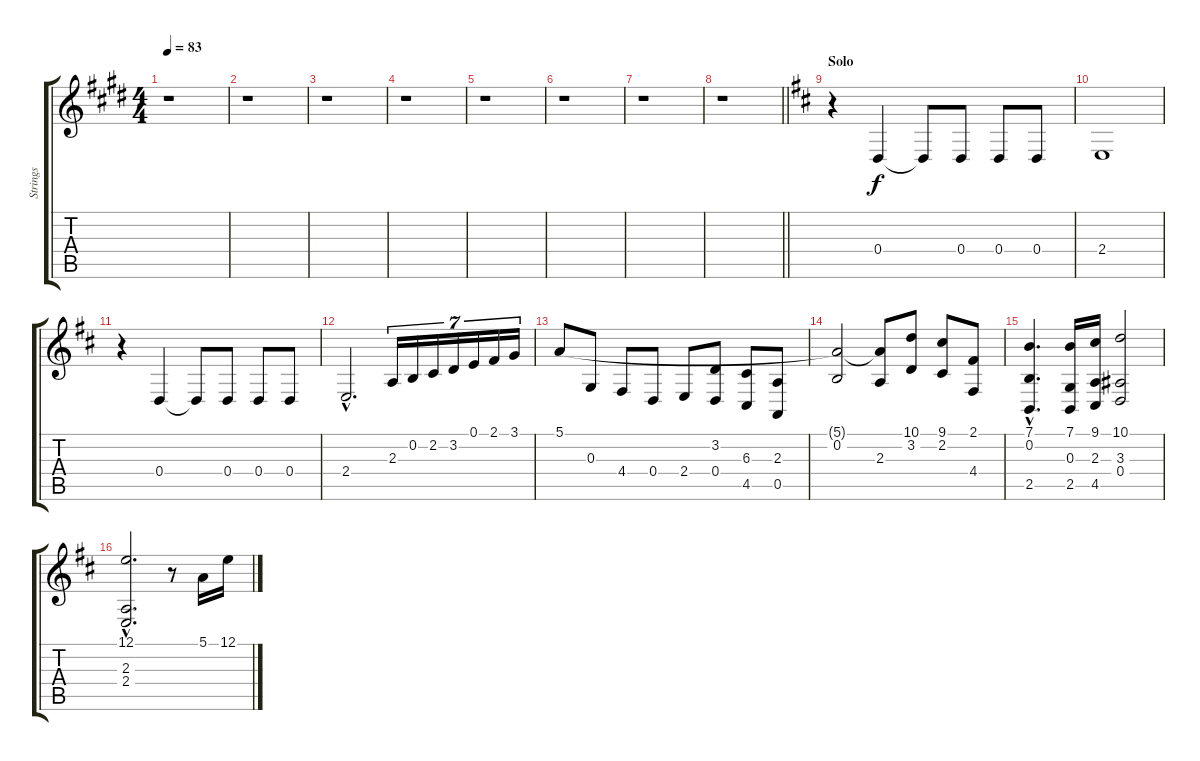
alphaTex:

\track ("Strings" "Strings") {instrument stringensemble1}
\staff {score tabs}
\tuning (E4 B3 G3 D3 A2 E2) {hide}
\ts (4 4)
\tempo 83
\clef g2
\ks e
r.1{dy f} |
r.1 |
r.1 |
r.1 |
r.1 |
r.1 |
r.1 |
\barLineRight lightlight
r.1 |
\section ("" "Solo")
\ks d
r.4 0.4.4 0.4{t}.8 0.4.8 0.4.8 0.4.8 |
2.4.1 |
r.4 0.4.4 0.4{t}.8 0.4.8 0.4.8 0.4.8 |
2.4{hac}.2{d} 2.3.16{tu (7 4)} 0.2.16{tu (7 4)} 2.2.16{tu (7 4)} 3.2.16{tu (7 4)} 0.1.16{tu (7 4)} 2.1.16{tu (7 4)} 3.1.16{tu (7 4)} |
5.1.8 0.3.8 4.4.8 0.4.8 2.4.8 (3.2 0.4).8 (6.3 4.5).8 (2.3 0.5).8 |
(5.1{t} 0.2).2 (5.1{t} 2.3).8 (10.1 3.2).8 (9.1 2.2).8 (2.1 4.4).8 |
(7.1{hac} 0.2{hac} 2.5{hac}).4{d} (7.1 0.3 2.5).16 (9.1 2.3 4.5).16 (10.1 3.3 0.4).2 |
(12.1{hac} 2.3{hac} 2.4{hac}).2{d} r.8 5.1.16 12.1.16
